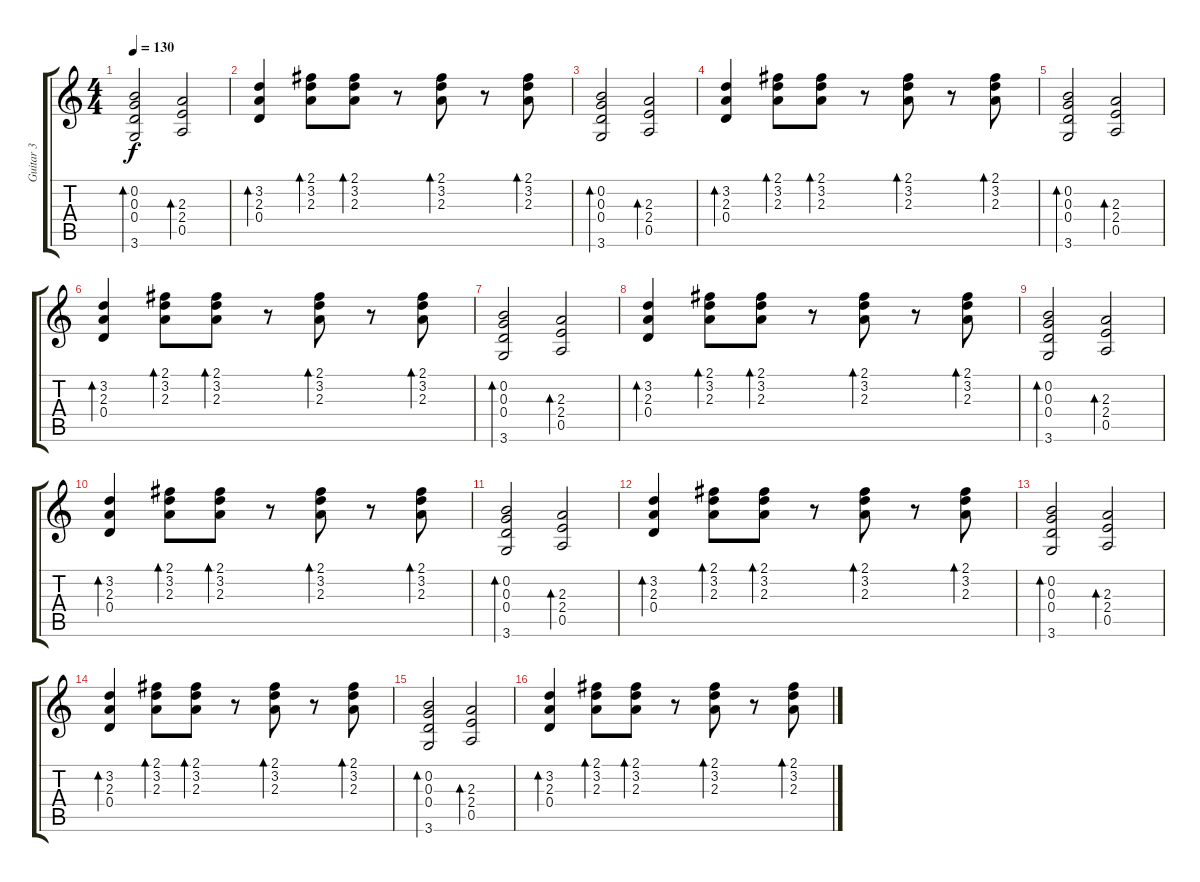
\track ("Guitar 3" "Guitar 3") {instrument distortionguitar}
\staff {score tabs}
\tuning (E4 B3 G3 D3 A2 E2) {hide}
\ts (4 4)
\tempo 130
\clef g2
\ks c
(0.2 0.3 0.4 3.6).2{bd 60 dy f} (2.3 2.4 0.5).2{bd 60} |
(3.2 2.3 0.4).4{bd 60 volume 9} (2.1 3.2 2.3).8{bd 60} (2.1 3.2 2.3).8{bd 60} r.8 (2.1 3.2 2.3).8{bd 60} r.8 (2.1 3.2 2.3).8{bd 60} |
(0.2 0.3 0.4 3.6).2{bd 60} (2.3 2.4 0.5).2{bd 60} |
(3.2 2.3 0.4).4{bd 60 volume 9} (2.1 3.2 2.3).8{bd 60} (2.1 3.2 2.3).8{bd 60} r.8 (2.1 3.2 2.3).8{bd 60} r.8 (2.1 3.2 2.3).8{bd 60} |
(0.2 0.3 0.4 3.6).2{bd 60} (2.3 2.4 0.5).2{bd 60} |
(3.2 2.3 0.4).4{bd 60 volume 9} (2.1 3.2 2.3).8{bd 60} (2.1 3.2 2.3).8{bd 60} r.8 (2.1 3.2 2.3).8{bd 60} r.8 (2.1 3.2 2.3).8{bd 60} |
(0.2 0.3 0.4 3.6).2{bd 60} (2.3 2.4 0.5).2{bd 60} |
(3.2 2.3 0.4).4{bd 60 volume 9} (2.1 3.2 2.3).8{bd 60} (2.1 3.2 2.3).8{bd 60} r.8 (2.1 3.2 2.3).8{bd 60} r.8 (2.1 3.2 2.3).8{bd 60} |
(0.2 0.3 0.4 3.6).2{bd 60} (2.3 2.4 0.5).2{bd 60} |
(3.2 2.3 0.4).4{bd 60 volume 9} (2.1 3.2 2.3).8{bd 60} (2.1 3.2 2.3).8{bd 60} r.8 (2.1 3.2 2.3).8{bd 60} r.8 (2.1 3.2 2.3).8{bd 60} |
(0.2 0.3 0.4 3.6).2{bd 60} (2.3 2.4 0.5).2{bd 60} |
(3.2 2.3 0.4).4{bd 60 volume 9} (2.1 3.2 2.3).8{bd 60} (2.1 3.2 2.3).8{bd 60} r.8 (2.1 3.2 2.3).8{bd 60} r.8 (2.1 3.2 2.3).8{bd 60} |
(0.2 0.3 0.4 3.6).2{bd 60} (2.3 2.4 0.5).2{bd 60} |
(3.2 2.3 0.4).4{bd 60 volume 9} (2.1 3.2 2.3).8{bd 60} (2.1 3.2 2.3).8{bd 60} r.8 (2.1 3.2 2.3).8{bd 60} r.8 (2.1 3.2 2.3).8{bd 60} |
(0.2 0.3 0.4 3.6).2{bd 60} (2.3 2.4 0.5).2{bd 60} |
(3.2 2.3 0.4).4{bd 60 volume 9} (2.1 3.2 2.3).8{bd 60} (2.1 3.2 2.3).8{bd 60} r.8 (2.1 3.2 2.3).8{bd 60} r.8 (2.1 3.2 2.3).8{bd 60}
